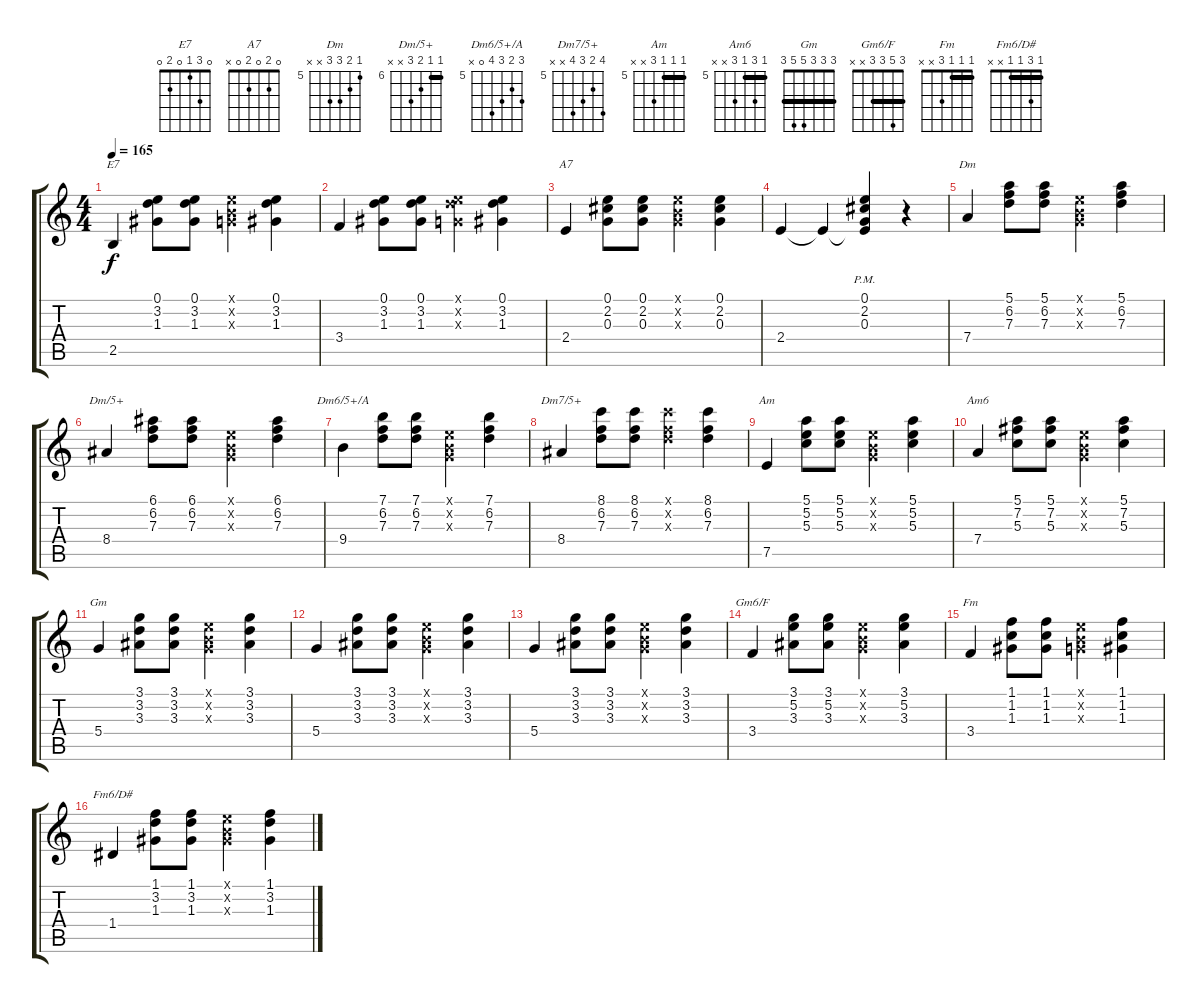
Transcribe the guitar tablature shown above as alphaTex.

\track "" {instrument acousticguitarsteel}
\staff {score tabs}
\tuning (E4 B3 G3 D3 A2 E2) {hide}
\chord ("E7" 0 3 1 0 2 0)
\chord ("A7" 0 2 0 2 0 x)
\chord ("Dm" 5 6 7 7 x x) {firstfret 5}
\chord ("Dm/5+" 6 6 7 8 x x) {firstfret 6 barre 6}
\chord ("Dm6/5+/A" 7 6 7 8 0 x) {firstfret 5}
\chord ("Dm7/5+" 8 6 7 8 x x) {firstfret 5}
\chord ("Am" 5 5 5 7 x x) {firstfret 5 barre 5}
\chord ("Am6" 5 7 5 7 x x) {firstfret 5 barre 5}
\chord ("Gm" 3 3 3 5 5 3) {barre 3}
\chord ("Gm6/F" 3 5 3 3 x x) {barre 3}
\chord ("Fm" 1 1 1 3 x x) {barre 1}
\chord ("Fm6/D#" 1 3 1 1 x x) {barre 1}
\ts (4 4)
\tempo 165
\clef g2
\ks c
2.5.4{ch "E7" dy f} (0.1 3.2 1.3).8 (0.1 3.2 1.3).8 (0.1{x} 0.2{x} 0.3{x}).4 (0.1 3.2 1.3).4 |
3.4.4 (0.1 3.2 1.3).8 (0.1 3.2 1.3).8 (0.1{x} 3.2{x} 0.3{x}).4 (0.1 3.2 1.3).4 |
2.4.4{ch "A7"} (0.1 2.2 0.3).8 (0.1 2.2 0.3).8 (0.1{x} 0.2{x} 0.3{x}).4 (0.1 2.2 0.3).4 |
2.4.4 2.4{t}.4 (0.1{pm} 2.2{pm} 0.3{pm} 2.4{t}).4 r.4 |
7.4.4{ch "Dm"} (5.1 6.2 7.3).8 (5.1 6.2 7.3).8 (0.1{x} 0.2{x} 0.3{x}).4 (5.1 6.2 7.3).4 |
8.4.4{ch "Dm/5+"} (6.1 6.2 7.3).8 (6.1 6.2 7.3).8 (0.1{x} 0.2{x} 0.3{x}).4 (6.1 6.2 7.3).4 |
9.4.4{ch "Dm6/5+/A"} (7.1 6.2 7.3).8 (7.1 6.2 7.3).8 (0.1{x} 0.2{x} 0.3{x}).4 (7.1 6.2 7.3).4 |
8.4.4{ch "Dm7/5+"} (8.1 6.2 7.3).8 (8.1 6.2 7.3).8 (8.1{x} 6.2{x} 7.3{x}).4 (8.1 6.2 7.3).4 |
7.5.4{ch "Am"} (5.1 5.2 5.3).8 (5.1 5.2 5.3).8 (0.1{x} 0.2{x} 0.3{x}).4 (5.1 5.2 5.3).4 |
7.4.4{ch "Am6"} (5.1 7.2 5.3).8 (5.1 7.2 5.3).8 (0.1{x} 0.2{x} 0.3{x}).4 (5.1 7.2 5.3).4 |
5.4.4{ch "Gm"} (3.1 3.2 3.3).8 (3.1 3.2 3.3).8 (0.1{x} 0.2{x} 0.3{x}).4 (3.1 3.2 3.3).4 |
5.4.4 (3.1 3.2 3.3).8 (3.1 3.2 3.3).8 (0.1{x} 0.2{x} 0.3{x}).4 (3.1 3.2 3.3).4 |
5.4.4 (3.1 3.2 3.3).8 (3.1 3.2 3.3).8 (0.1{x} 0.2{x} 0.3{x}).4 (3.1 3.2 3.3).4 |
3.4.4{ch "Gm6/F"} (3.1 5.2 3.3).8 (3.1 5.2 3.3).8 (0.1{x} 0.2{x} 0.3{x}).4 (3.1 5.2 3.3).4 |
3.4.4{ch "Fm"} (1.1 1.2 1.3).8 (1.1 1.2 1.3).8 (0.1{x} 0.2{x} 0.3{x}).4 (1.1 1.2 1.3).4 |
1.4.4{ch "Fm6/D#"} (1.1 3.2 1.3).8 (1.1 3.2 1.3).8 (0.1{x} 0.2{x} 1.3{x}).4 (1.1 3.2 1.3).4
